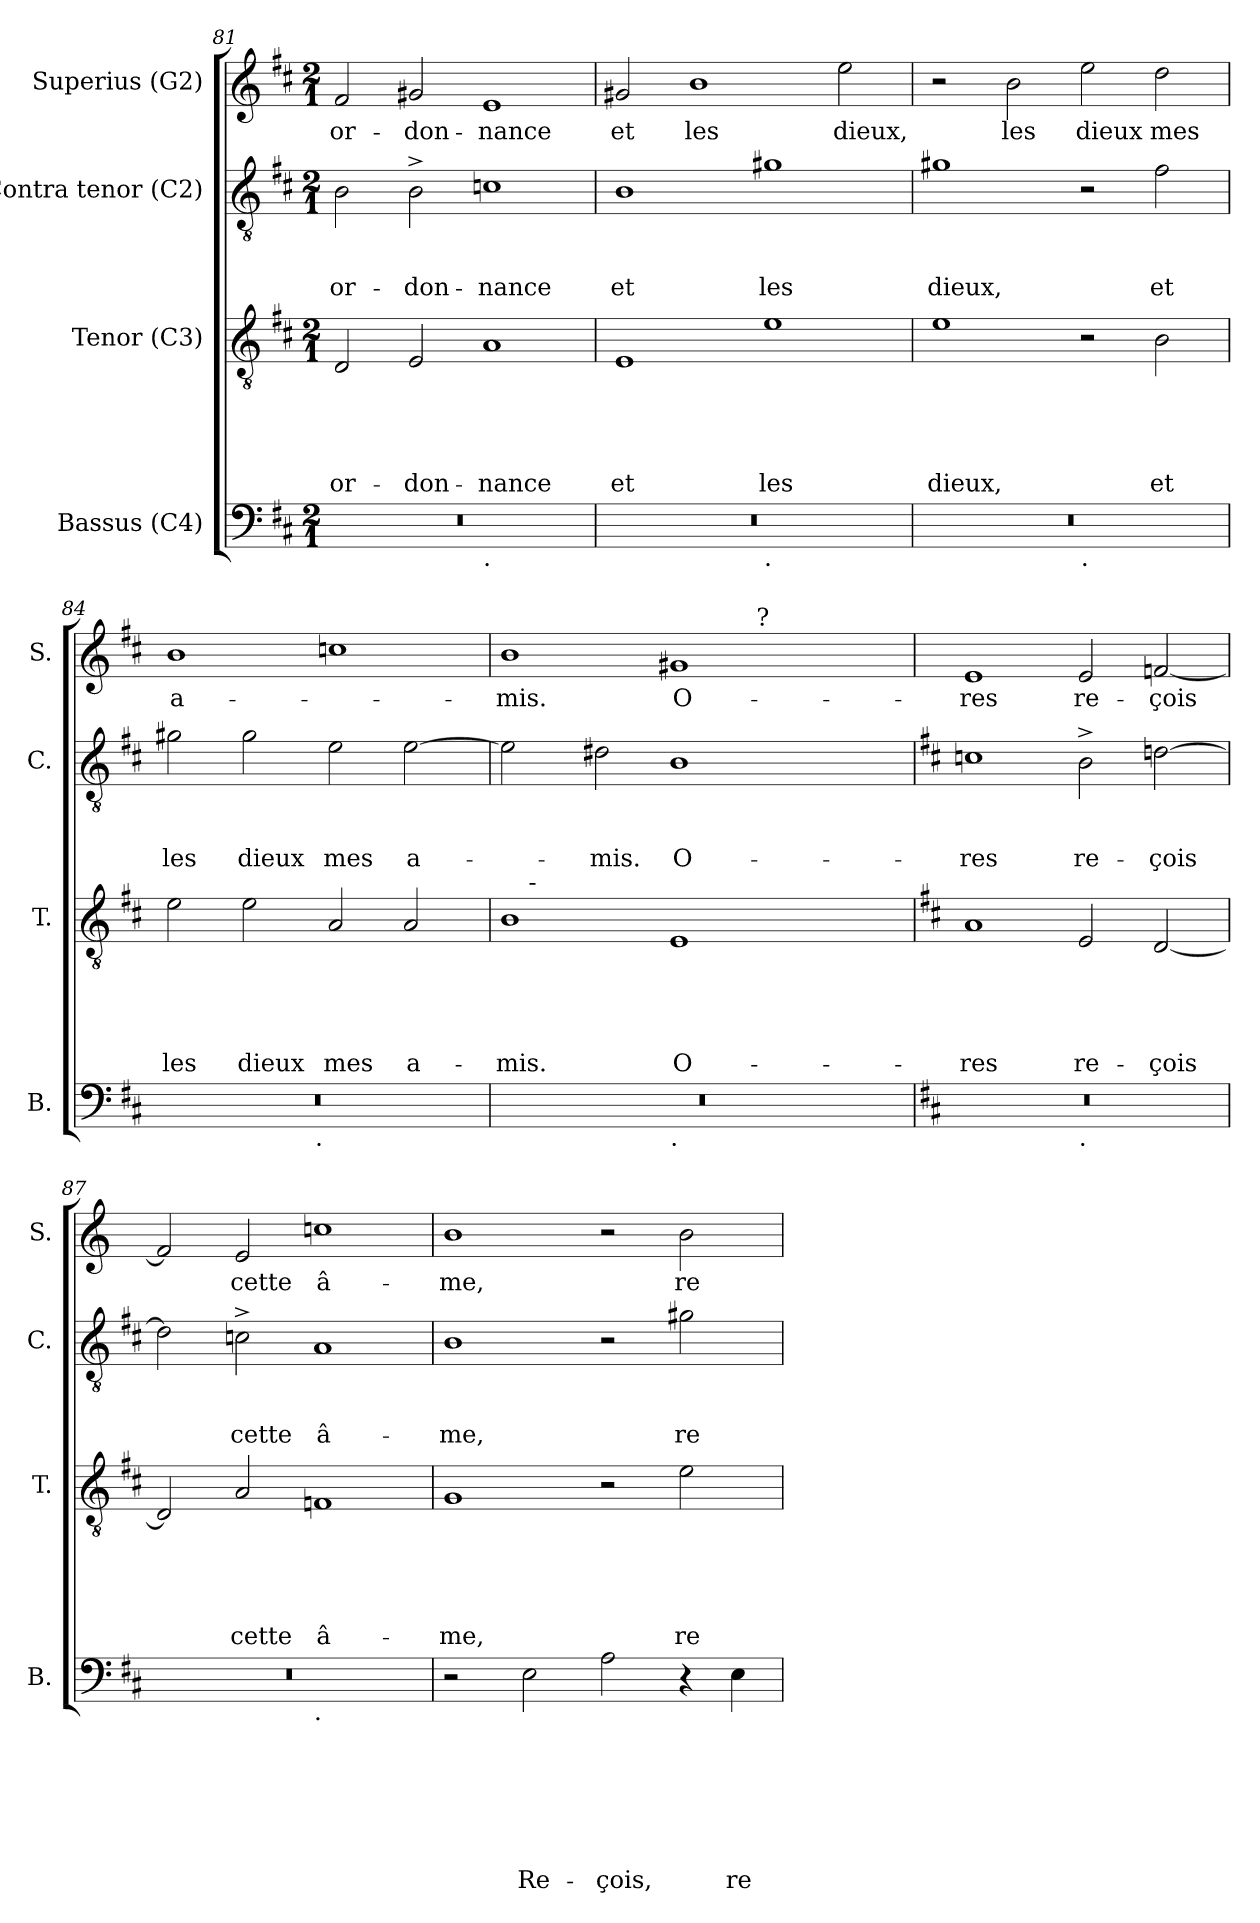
**kern	**text	**text	**text	**text	**text	**text	**text	**kern	**text	**text	**text	**text	**text	**kern	**text	**text	**text	**kern	**text
*part4	*part4	*part4	*part4	*part4	*part4	*part4	*part4	*part3	*part3	*part3	*part3	*part3	*part3	*part2	*part2	*part2	*part2	*part1	*part1
*staff4	*staff4	*staff4	*staff4	*staff4	*staff4	*staff4	*staff4	*staff3	*staff3	*staff3	*staff3	*staff3	*staff3	*staff2	*staff2	*staff2	*staff2	*staff1	*staff1
*I"Bassus (C4)	*	*	*	*	*	*	*	*I"Tenor (C3)	*	*	*	*	*	*I"Contra tenor (C2)	*	*	*	*I"Superius (G2)	*
*I'B.	*	*	*	*	*	*	*	*I'T.	*	*	*	*	*	*I'C.	*	*	*	*I'S.	*
*clefF4	*	*	*	*	*	*	*	*clefGv2	*	*	*	*	*	*clefGv2	*	*	*	*clefG2	*
*k[f#c#]	*	*	*	*	*	*	*	*k[f#c#]	*	*	*	*	*	*k[f#c#]	*	*	*	*k[f#c#]	*
*D:	*	*	*	*	*	*	*	*D:	*	*	*	*	*	*D:	*	*	*	*D:	*
*M2/1	*	*	*	*	*	*	*	*M2/1	*	*	*	*	*	*M2/1	*	*	*	*M2/1	*
=81	=81	=81	=81	=81	=81	=81	=81	=81	=81	=81	=81	=81	=81	=81	=81	=81	=81	=81	=81
!	!	!	!	!	!	!	!	!	!	!	!	!	!LO:LY:b	!	!	!	!LO:LY:b	!	!LO:LY:b
*^	*	*	*	*	*	*	*	*	*	*	*	*	*	*	*	*	*	*	*
0r	1ryy	.	.	.	.	.	.	.	2D/	.	.	.	.	or-	2B\	.	.	or-	2f#/	or-
!	!	!	!	!	!	!	!	!	!	!	!	!	!	!LO:LY:b	!	!	!	!LO:LY:b	!	!LO:LY:b
.	.	.	.	.	.	.	.	.	2E/	.	.	.	.	-don-	2B^>\	.	.	-don-	2g#X/	-don-
!	!LO:TX:b:t=.	!	!	!	!	!	!	!	!	!	!	!	!	!	!	!	!	!	!	!
!	!	!	!	!	!	!	!	!	!	!	!	!	!	!LO:LY:b:rj	!	!	!	!LO:LY:b	!	!LO:LY:b:rj
.	1ryy	.	.	.	.	.	.	.	1A	.	.	.	.	-nance	1cn	.	.	-nance	1e	-nance
=82	=82	=82	=82	=82	=82	=82	=82	=82	=82	=82	=82	=82	=82	=82	=82	=82	=82	=82	=82	=82
!	!	!	!	!	!	!	!	!	!	!	!	!	!	!LO:LY:b	!	!	!	!LO:LY:b	!	!LO:LY:b
0r	1ryy	.	.	.	.	.	.	.	1E	.	.	.	.	et	1B	.	.	et	2g#X/	et
!	!	!	!	!	!	!	!	!	!	!	!	!	!	!	!	!	!	!	!	!LO:LY:b
.	.	.	.	.	.	.	.	.	.	.	.	.	.	.	.	.	.	.	1b	les
!	!LO:TX:b:t=.	!	!	!	!	!	!	!	!	!	!	!	!	!	!	!	!	!	!	!
!	!	!	!	!	!	!	!	!	!	!	!	!	!	!LO:LY:b	!	!	!	!LO:LY:b	!	!
.	1ryy	.	.	.	.	.	.	.	1e	.	.	.	.	les	1g#X	.	.	les	.	.
!	!	!	!	!	!	!	!	!	!	!	!	!	!	!	!	!	!	!	!	!LO:LY:b
.	.	.	.	.	.	.	.	.	.	.	.	.	.	.	.	.	.	.	2ee\	dieux,
=83	=83	=83	=83	=83	=83	=83	=83	=83	=83	=83	=83	=83	=83	=83	=83	=83	=83	=83	=83	=83
!	!	!	!	!	!	!	!	!	!	!	!	!	!	!LO:LY:b	!	!	!	!LO:LY:b	!	!
0r	1ryy	.	.	.	.	.	.	.	1e	.	.	.	.	dieux,	1g#X	.	.	dieux,	2r	.
!	!	!	!	!	!	!	!	!	!	!	!	!	!	!	!	!	!	!	!	!LO:LY:b
.	.	.	.	.	.	.	.	.	.	.	.	.	.	.	.	.	.	.	2b\	les
!	!LO:TX:b:t=.	!	!	!	!	!	!	!	!	!	!	!	!	!	!	!	!	!	!	!
!	!	!	!	!	!	!	!	!	!	!	!	!	!	!	!	!	!	!	!	!LO:LY:b
.	1ryy	.	.	.	.	.	.	.	2r	.	.	.	.	.	2r	.	.	.	2ee\	dieux
!	!	!	!	!	!	!	!	!	!	!	!	!	!	!LO:LY:b	!	!	!	!LO:LY:b	!	!LO:LY:b
.	.	.	.	.	.	.	.	.	2B\	.	.	.	.	et	2f#\	.	.	et	2dd\	mes
=84	=84	=84	=84	=84	=84	=84	=84	=84	=84	=84	=84	=84	=84	=84	=84	=84	=84	=84	=84	=84
!	!	!	!	!	!	!	!	!	!	!	!	!	!	!LO:LY:b	!	!	!	!LO:LY:b	!	!LO:LY:b:rj
0r	2ryy	.	.	.	.	.	.	.	2e\	.	.	.	.	les	2g#X\	.	.	les	1b	a-
!	!	!	!	!	!	!	!	!	!	!	!	!	!	!LO:LY:b	!	!	!	!LO:LY:b	!	!
.	4...ryy	.	.	.	.	.	.	.	2e\	.	.	.	.	dieux	2g#\	.	.	dieux	.	.
!	!LO:TX:b:t=.	!	!	!	!	!	!	!	!	!	!	!	!	!	!	!	!	!	!	!
.	1ryy	.	.	.	.	.	.	.	.	.	.	.	.	.	.	.	.	.	.	.
!	!	!	!	!	!	!	!	!	!	!	!	!	!	!LO:LY:b	!	!	!	!LO:LY:b	!	!
.	.	.	.	.	.	.	.	.	2A/	.	.	.	.	mes	2e\	.	.	mes	1ccn	.
!	!	!	!	!	!	!	!	!	!	!	!	!	!	!LO:LY:b	!	!	!	!LO:LY:b	!	!
.	.	.	.	.	.	.	.	.	2A/	.	.	.	.	a-	[<2e\	.	.	a-	.	.
.	32ryy	.	.	.	.	.	.	.	.	.	.	.	.	.	.	.	.	.	.	.
!!LO:LB:g=z
=85	=85	=85	=85	=85	=85	=85	=85	=85	=85	=85	=85	=85	=85	=85	=85	=85	=85	=85	=85	=85
!	!	!	!	!	!	!	!	!	!	!	!	!	!	!LO:LY:b	!	!	!	!	!	!LO:LY:b
*	*	*	*	*	*	*	*	*	*^	*	*	*	*	*	*	*	*	*	*^	*
0r	1ryy	.	.	.	.	.	.	.	1B	16.ryy	.	.	.	.	-mis.	2e\]	.	.	.	1b	1ryy	-mis.
!	!	!	!	!	!	!	!	!	!	!LO:TX:a:t=-	!	!	!	!	!	!	!	!	!	!	!	!
.	.	.	.	.	.	.	.	.	.	1ryy	.	.	.	.	.	.	.	.	.	.	.	.
!	!	!	!	!	!	!	!	!	!	!	!	!	!	!	!	!	!	!	!LO:LY:b	!	!	!
.	.	.	.	.	.	.	.	.	.	.	.	.	.	.	.	2d#X\	.	.	-mis.	.	.	.
!	!LO:TX:b:t=.	!	!	!	!	!	!	!	!	!	!	!	!	!	!	!	!	!	!	!	!	!
!	!	!	!	!	!	!	!	!	!	!	!	!	!	!	!LO:LY:b	!	!	!	!LO:LY:b	!	!	!LO:LY:b
.	1ryy	.	.	.	.	.	.	.	1E	.	.	.	.	.	O-	1B	.	.	O-	1g#X	4ryy	O-
.	.	.	.	.	.	.	.	.	.	2ryy	.	.	.	.	.	.	.	.	.	.	.	.
.	.	.	.	.	.	.	.	.	.	.	.	.	.	.	.	.	.	.	.	.	16ryy	.
!	!	!	!	!	!	!	!	!	!	!	!	!	!	!	!	!	!	!	!	!	!LO:TX:a:t=?	!
.	.	.	.	.	.	.	.	.	.	.	.	.	.	.	.	.	.	.	.	.	2ryy	.
.	.	.	.	.	.	.	.	.	.	4ryy	.	.	.	.	.	.	.	.	.	.	.	.
.	.	.	.	.	.	.	.	.	.	.	.	.	.	.	.	.	.	.	.	.	8.ryy	.
.	.	.	.	.	.	.	.	.	.	8ryy	.	.	.	.	.	.	.	.	.	.	.	.
.	.	.	.	.	.	.	.	.	.	32ryy	.	.	.	.	.	.	.	.	.	.	.	.
*	*	*	*	*	*	*	*	*	*v	*v	*	*	*	*	*	*	*	*	*	*v	*v	*
=86	=86	=86	=86	=86	=86	=86	=86	=86	=86	=86	=86	=86	=86	=86	=86	=86	=86	=86	=86	=86
*	*	*	*	*	*	*	*	*	*	*	*	*	*	*	*	*	*	*	*k[]	*
*	*	*	*	*	*	*	*	*	*	*	*	*	*	*	*	*	*	*	*C:	*
*	*	*	*	*	*	*	*	*	*^	*	*	*	*	*	*	*	*	*	*^	*
!	!	!	!	!	!	!	!	!	!	!	!	!	!	!	!LO:LY:b	!	!	!	!LO:LY:b	!	!	!LO:LY:b
*	*	*	*	*	*	*	*	*	*v	*v	*	*	*	*	*	*	*	*	*	*v	*v	*
0r	1ryy	.	.	.	.	.	.	.	1A	.	.	.	.	-res	1cn	.	.	-res	1e	-res
!	!LO:TX:b:t=.	!	!	!	!	!	!	!	!	!	!	!	!	!	!	!	!	!	!	!
!	!	!	!	!	!	!	!	!	!	!	!	!	!	!LO:LY:b	!	!	!	!LO:LY:b	!	!LO:LY:b
.	1ryy	.	.	.	.	.	.	.	2E/	.	.	.	.	re-	2B^>\	.	.	re-	2e/	re-
!	!	!	!	!	!	!	!	!	!	!	!	!	!	!LO:LY:b	!	!	!	!LO:LY:b	!	!LO:LY:b
.	.	.	.	.	.	.	.	.	[<2D/	.	.	.	.	-çois	[>2dn\	.	.	-çois	[<2fn/	-çois
=87	=87	=87	=87	=87	=87	=87	=87	=87	=87	=87	=87	=87	=87	=87	=87	=87	=87	=87	=87	=87
0r	1ryy	.	.	.	.	.	.	.	2D/]	.	.	.	.	.	2d\]	.	.	.	2f/]	.
!	!	!	!	!	!	!	!	!	!	!	!	!	!	!LO:LY:b	!	!	!	!LO:LY:b	!	!LO:LY:b
.	.	.	.	.	.	.	.	.	2A/	.	.	.	.	cette	2cn^>\	.	.	cette	2e/	cette
!	!LO:TX:b:t=.	!	!	!	!	!	!	!	!	!	!	!	!	!	!	!	!	!	!	!
!	!	!	!	!	!	!	!	!	!	!	!	!	!	!LO:LY:b:rj	!	!	!	!LO:LY:b:rj	!	!LO:LY:b:rj
.	1ryy	.	.	.	.	.	.	.	1Fn	.	.	.	.	â-	1A	.	.	â-	1ccn	â-
=88	=88	=88	=88	=88	=88	=88	=88	=88	=88	=88	=88	=88	=88	=88	=88	=88	=88	=88	=88	=88
!	!	!	!	!	!	!	!	!	!	!	!	!	!	!LO:LY:b	!	!	!	!LO:LY:b	!	!LO:LY:b
*v	*v	*	*	*	*	*	*	*	*	*	*	*	*	*	*	*	*	*	*	*
2r	.	.	.	.	.	.	.	1G	.	.	.	.	-me,	1B	.	.	-me,	1b	-me,
!	!	!	!	!	!	!	!LO:LY:b	!	!	!	!	!	!	!	!	!	!	!	!
2E\	.	.	.	.	.	.	Re-	.	.	.	.	.	.	.	.	.	.	.	.
!	!	!	!	!	!	!	!LO:LY:b	!	!	!	!	!	!	!	!	!	!	!	!
2A\	.	.	.	.	.	.	-çois,	2r	.	.	.	.	.	2r	.	.	.	2r	.
!	!	!	!	!	!	!	!	!	!	!	!	!	!LO:LY:b	!	!	!	!LO:LY:b	!	!LO:LY:b
4r	.	.	.	.	.	.	.	2e\	.	.	.	.	re-	2g#X\	.	.	re-	2b\	re-
!	!	!	!	!	!	!	!LO:LY:b	!	!	!	!	!	!	!	!	!	!	!	!
4E\	.	.	.	.	.	.	re-	.	.	.	.	.	.	.	.	.	.	.	.
=	=	=	=	=	=	=	=	=	=	=	=	=	=	=	=	=	=	=	=
*-	*-	*-	*-	*-	*-	*-	*-	*-	*-	*-	*-	*-	*-	*-	*-	*-	*-	*-	*-
